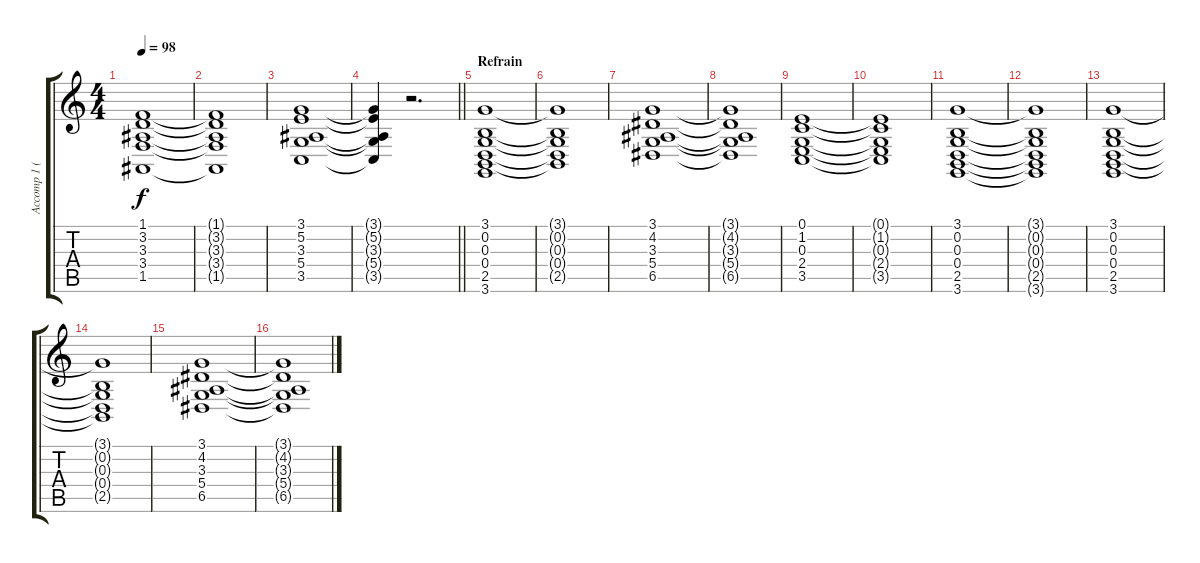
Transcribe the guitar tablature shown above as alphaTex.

\track ("Accomp 1 (Ld2)" "Accomp 1 (") {instrument lead2sawtooth}
\staff {score tabs}
\tuning (E4 B3 G3 D3 A2 E2) {hide}
\ts (4 4)
\tempo 98
\clef g2
\ks c
(1.1 3.2 3.3 3.4 1.5).1{dy f} |
(1.1{t} 3.2{t} 3.3{t} 3.4{t} 1.5{t}).1 |
(3.1 5.2 3.3 5.4 3.5).1 |
\barLineRight lightlight
(3.1{t} 5.2{t} 3.3{t} 5.4{t} 3.5{t}).4 r.2{d} |
\section ("" "Refrain")
(3.1 0.2 0.3 0.4 2.5 3.6).1 |
(3.1{t} 0.2{t} 0.3{t} 0.4{t} 2.5{t}).1 |
(3.1 4.2 3.3 5.4 6.5).1 |
(3.1{t} 4.2{t} 3.3{t} 5.4{t} 6.5{t}).1 |
(0.1 1.2 0.3 2.4 3.5).1 |
(0.1{t} 1.2{t} 0.3{t} 2.4{t} 3.5{t}).1 |
(3.1 0.2 0.3 0.4 2.5 3.6).1 |
(3.1{t} 0.2{t} 0.3{t} 0.4{t} 2.5{t} 3.6{t}).1 |
(3.1 0.2 0.3 0.4 2.5 3.6).1 |
(3.1{t} 0.2{t} 0.3{t} 0.4{t} 2.5{t}).1 |
(3.1 4.2 3.3 5.4 6.5).1 |
(3.1{t} 4.2{t} 3.3{t} 5.4{t} 6.5{t}).1
